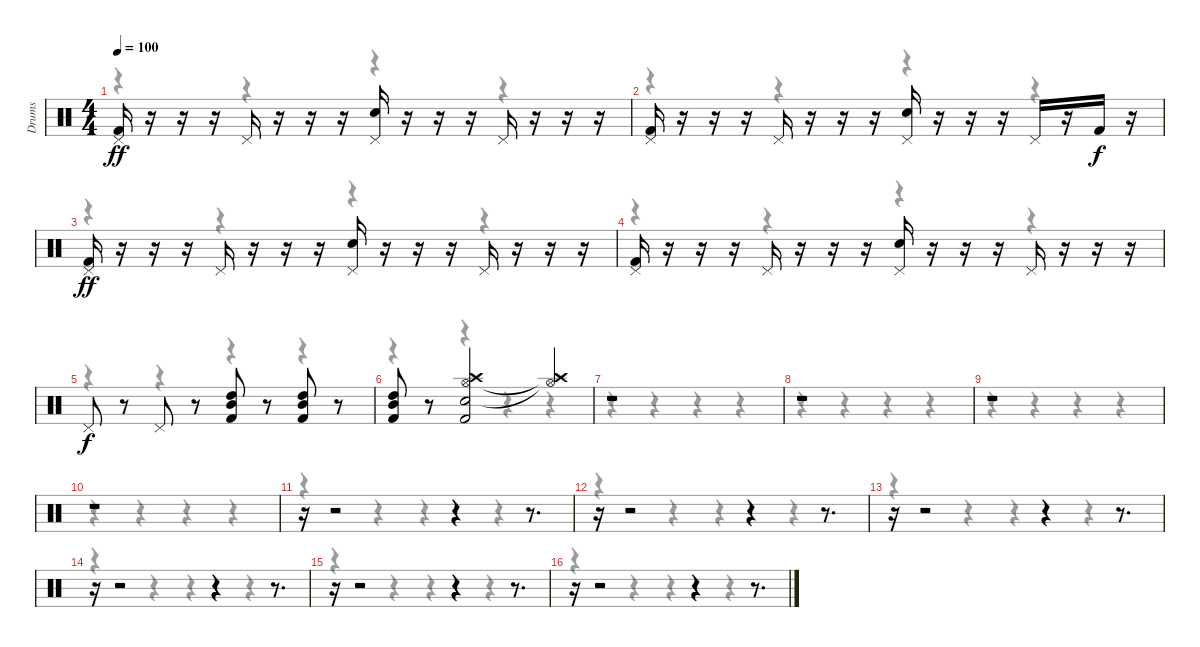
\track ("Drums" "Drums") {instrument percussion}
\staff {score}
\articulation defaults
\voice
\ts (4 4)
\tempo 100
\clef neutral
\ks c
("Kick (hit) 2" "Pedal Hi-Hat (hit)").16{dy ff} r.16 r.16 r.16 "Pedal Hi-Hat (hit)".16 r.16 r.16 r.16 ("Snare (hit) 2" "Pedal Hi-Hat (hit)").16 r.16 r.16 r.16 "Pedal Hi-Hat (hit)".16 r.16 r.16 r.16 |
("Kick (hit) 2" "Pedal Hi-Hat (hit)").16 r.16 r.16 r.16 "Pedal Hi-Hat (hit)".16 r.16 r.16 r.16 ("Snare (hit) 2" "Pedal Hi-Hat (hit)").16 r.16 r.16 r.16 "Pedal Hi-Hat (hit)".16 r.16 "Kick (hit) 2".16{dy f} r.16 |
("Kick (hit) 2" "Pedal Hi-Hat (hit)").16{dy ff} r.16 r.16 r.16 "Pedal Hi-Hat (hit)".16 r.16 r.16 r.16 ("Snare (hit) 2" "Pedal Hi-Hat (hit)").16 r.16 r.16 r.16 "Pedal Hi-Hat (hit)".16 r.16 r.16 r.16 |
("Kick (hit) 2" "Pedal Hi-Hat (hit)").16 r.16 r.16 r.16 "Pedal Hi-Hat (hit)".16 r.16 r.16 r.16 ("Snare (hit) 2" "Pedal Hi-Hat (hit)").16 r.16 r.16 r.16 "Pedal Hi-Hat (hit)".16 r.16 r.16 r.16 |
"Pedal Hi-Hat (hit)".8{dy f} r.8 "Pedal Hi-Hat (hit)".8 r.8 ("High Tom (hit)" "Mid Tom (hit)" "Kick (hit) 2").8 r.8 ("High Tom (hit)" "Mid Tom (hit)" "Kick (hit) 2").8 r.8 |
("High Tom (hit)" "Mid Tom (hit)" "Kick (hit) 2").8 r.8 ("Snare (hit) 2" "Hi-Hat (open)" "Crash high (hit)" "Kick (hit) 2").2 ("Hi-Hat (open)"{t} "Crash high (hit)"{t}).4 |
r.1 |
r.1 |
r.1 |
r.1 |
r.16 r.2 r.4 r.8{d} |
r.16 r.2 r.4 r.8{d} |
r.16 r.2 r.4 r.8{d} |
r.16 r.2 r.4 r.8{d} |
r.16 r.2 r.4 r.8{d} |
r.16 r.2 r.4 r.8{d}
\voice
\clef neutral
\ottava regular
\simile none
\ks c
r.4{dy f} r.4 r.4 r.4 |
r.4 r.4 r.4 r.4 |
r.4 r.4 r.4 r.4 |
r.4 r.4 r.4 r.4 |
r.4 r.4 r.4 r.4 |
r.4 r.4 r.4 r.4 |
r.4 r.4 r.4 r.4 |
r.4 r.4 r.4 r.4 |
r.4 r.4 r.4 r.4 |
r.4 r.4 r.4 r.4 |
r.4 r.4 r.4 r.4 |
r.4 r.4 r.4 r.4 |
r.4 r.4 r.4 r.4 |
r.4 r.4 r.4 r.4 |
r.4 r.4 r.4 r.4 |
r.4 r.4 r.4 r.4
